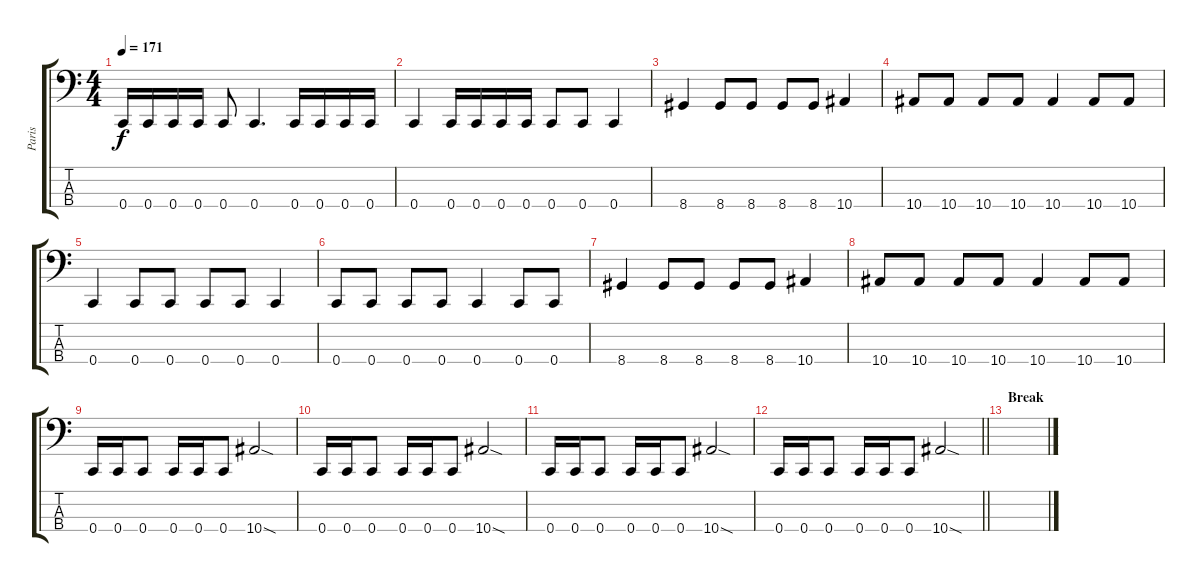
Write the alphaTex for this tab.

\track ("Paris" "Paris") {instrument electricbasspick}
\staff {score tabs}
\tuning (F2 C2 G1 C1) {hide}
\ts (4 4)
\tempo 171
\clef f4
\ks c
0.4.16{dy f} 0.4.16 0.4.16 0.4.16 0.4.8 0.4.4{d} 0.4.16 0.4.16 0.4.16 0.4.16 |
0.4.4 0.4.16 0.4.16 0.4.16 0.4.16 0.4.8 0.4.8 0.4.4 |
8.4.4 8.4.8 8.4.8 8.4.8 8.4.8 10.4.4 |
10.4.8 10.4.8 10.4.8 10.4.8 10.4.4 10.4.8 10.4.8 |
0.4.4 0.4.8 0.4.8 0.4.8 0.4.8 0.4.4 |
0.4.8 0.4.8 0.4.8 0.4.8 0.4.4 0.4.8 0.4.8 |
8.4.4 8.4.8 8.4.8 8.4.8 8.4.8 10.4.4 |
10.4.8 10.4.8 10.4.8 10.4.8 10.4.4 10.4.8 10.4.8 |
0.4.16 0.4.16 0.4.8 0.4.16 0.4.16 0.4.8 10.4{sod}.2 |
0.4.16 0.4.16 0.4.8 0.4.16 0.4.16 0.4.8 10.4{sod}.2 |
0.4.16 0.4.16 0.4.8 0.4.16 0.4.16 0.4.8 10.4{sod}.2 |
\barLineRight lightlight
0.4.16 0.4.16 0.4.8 0.4.16 0.4.16 0.4.8 10.4{sod}.2 |
\section ("" "Break")
